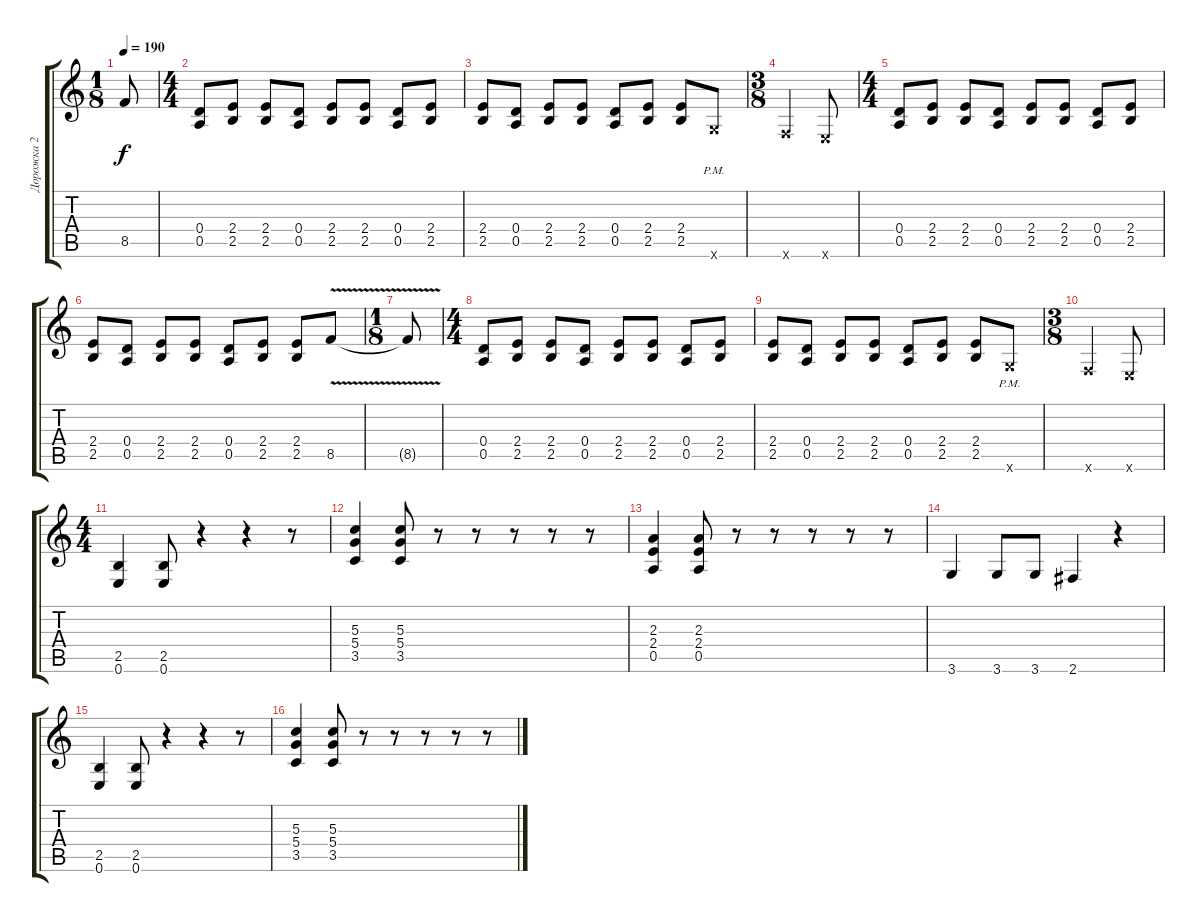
\track ("Дорожка 2" "Дорожка 2") {instrument distortionguitar}
\staff {score tabs}
\tuning (E4 B3 G3 D3 A2 E2) {hide}
\ts (1 8)
\tempo 190
\clef g2
\ks c
8.5{t}.8{dy f} |
\ts (4 4)
(0.4 0.5).8 (2.4 2.5).8 (2.4 2.5).8 (0.4 0.5).8 (2.4 2.5).8 (2.4 2.5).8 (0.4 0.5).8 (2.4 2.5).8 |
(2.4 2.5).8 (0.4 0.5).8 (2.4 2.5).8 (2.4 2.5).8 (0.4 0.5).8 (2.4 2.5).8 (2.4 2.5).8 3.6{pm x}.8 |
\ts (3 8)
1.6{x}.4 0.6{x}.8 |
\ts (4 4)
(0.4 0.5).8 (2.4 2.5).8 (2.4 2.5).8 (0.4 0.5).8 (2.4 2.5).8 (2.4 2.5).8 (0.4 0.5).8 (2.4 2.5).8 |
(2.4 2.5).8 (0.4 0.5).8 (2.4 2.5).8 (2.4 2.5).8 (0.4 0.5).8 (2.4 2.5).8 (2.4 2.5).8 8.5{v}.8 |
\ts (1 8)
8.5{t}.8 |
\ts (4 4)
(0.4 0.5).8 (2.4 2.5).8 (2.4 2.5).8 (0.4 0.5).8 (2.4 2.5).8 (2.4 2.5).8 (0.4 0.5).8 (2.4 2.5).8 |
(2.4 2.5).8 (0.4 0.5).8 (2.4 2.5).8 (2.4 2.5).8 (0.4 0.5).8 (2.4 2.5).8 (2.4 2.5).8 3.6{pm x}.8 |
\ts (3 8)
1.6{x}.4 0.6{x}.8 |
\ts (4 4)
(2.5 0.6).4 (2.5 0.6).8 r.4 r.4 r.8 |
(5.3 5.4 3.5).4 (5.3 5.4 3.5).8 r.8 r.8 r.8 r.8 r.8 |
(2.3 2.4 0.5).4 (2.3 2.4 0.5).8 r.8 r.8 r.8 r.8 r.8 |
3.6.4 3.6.8 3.6.8 2.6.4 r.4 |
(2.5 0.6).4 (2.5 0.6).8 r.4 r.4 r.8 |
(5.3 5.4 3.5).4 (5.3 5.4 3.5).8 r.8 r.8 r.8 r.8 r.8
